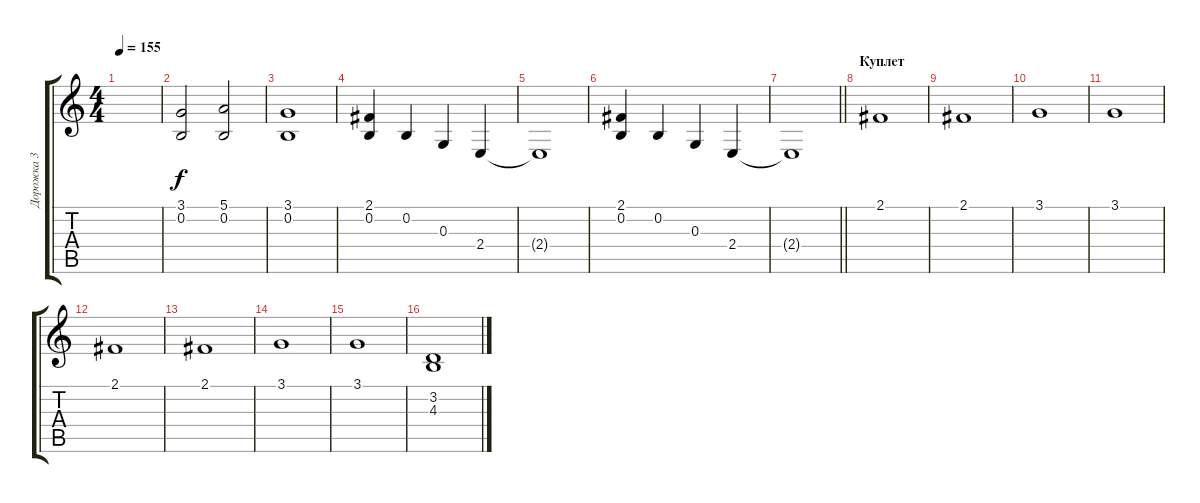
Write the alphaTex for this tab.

\track ("Дорожка 3" "Дорожка 3") {instrument acousticgrandpiano}
\staff {score tabs}
\tuning (E4 B3 G3 D3 A2 E2) {hide}
\ts (4 4)
\tempo 155
\clef g2
\ks c
|
(3.1 0.2).2 (5.1 0.2).2 |
(3.1 0.2).1 |
(2.1 0.2).4 0.2.4 0.3.4 2.4.4 |
2.4{t}.1 |
(2.1 0.2).4 0.2.4 0.3.4 2.4.4 |
\barLineRight lightlight
2.4{t}.1 |
\section ("" "Куплет")
2.1.1 |
2.1.1 |
3.1.1 |
3.1.1 |
2.1.1 |
2.1.1 |
3.1.1 |
3.1.1 |
(3.2 4.3).1
